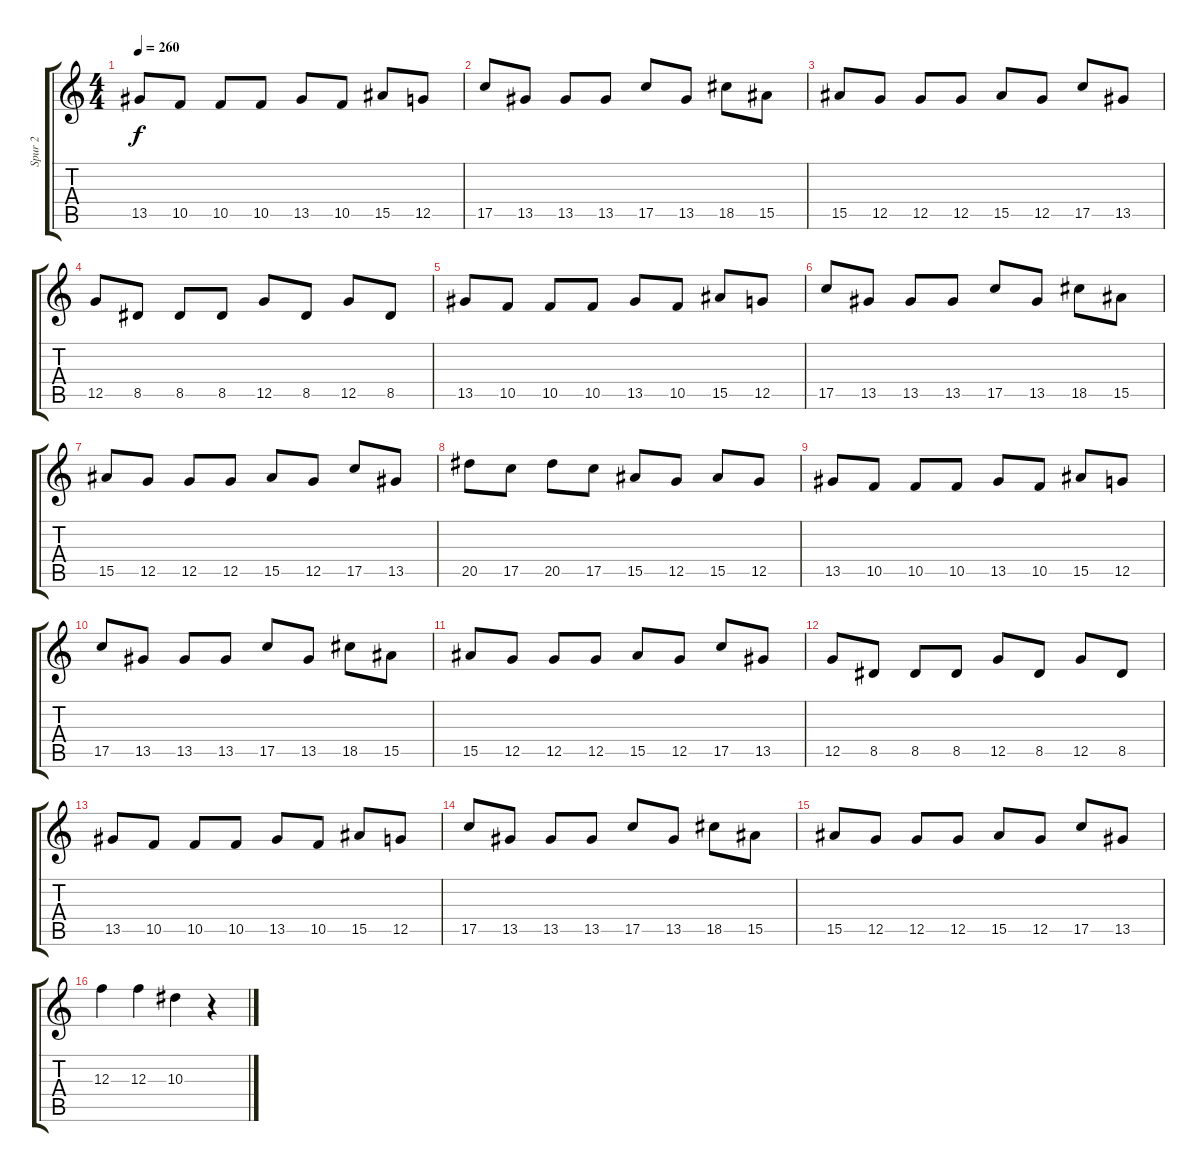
\track ("Spur 2" "Spur 2") {instrument distortionguitar}
\staff {score tabs}
\tuning (D4 A3 F3 C3 G2 D2) {hide}
\ts (4 4)
\tempo 260
\clef g2
\ks c
13.5.8{dy f} 10.5.8 10.5.8 10.5.8 13.5.8 10.5.8 15.5.8 12.5.8 |
17.5.8 13.5.8 13.5.8 13.5.8 17.5.8 13.5.8 18.5.8 15.5.8 |
15.5.8 12.5.8 12.5.8 12.5.8 15.5.8 12.5.8 17.5.8 13.5.8 |
12.5.8 8.5.8 8.5.8 8.5.8 12.5.8 8.5.8 12.5.8 8.5.8 |
13.5.8 10.5.8 10.5.8 10.5.8 13.5.8 10.5.8 15.5.8 12.5.8 |
17.5.8 13.5.8 13.5.8 13.5.8 17.5.8 13.5.8 18.5.8 15.5.8 |
15.5.8 12.5.8 12.5.8 12.5.8 15.5.8 12.5.8 17.5.8 13.5.8 |
20.5.8 17.5.8 20.5.8 17.5.8 15.5.8 12.5.8 15.5.8 12.5.8 |
13.5.8 10.5.8 10.5.8 10.5.8 13.5.8 10.5.8 15.5.8 12.5.8 |
17.5.8 13.5.8 13.5.8 13.5.8 17.5.8 13.5.8 18.5.8 15.5.8 |
15.5.8 12.5.8 12.5.8 12.5.8 15.5.8 12.5.8 17.5.8 13.5.8 |
12.5.8 8.5.8 8.5.8 8.5.8 12.5.8 8.5.8 12.5.8 8.5.8 |
13.5.8 10.5.8 10.5.8 10.5.8 13.5.8 10.5.8 15.5.8 12.5.8 |
17.5.8 13.5.8 13.5.8 13.5.8 17.5.8 13.5.8 18.5.8 15.5.8 |
15.5.8 12.5.8 12.5.8 12.5.8 15.5.8 12.5.8 17.5.8 13.5.8 |
12.3.4 12.3.4 10.3.4 r.4
